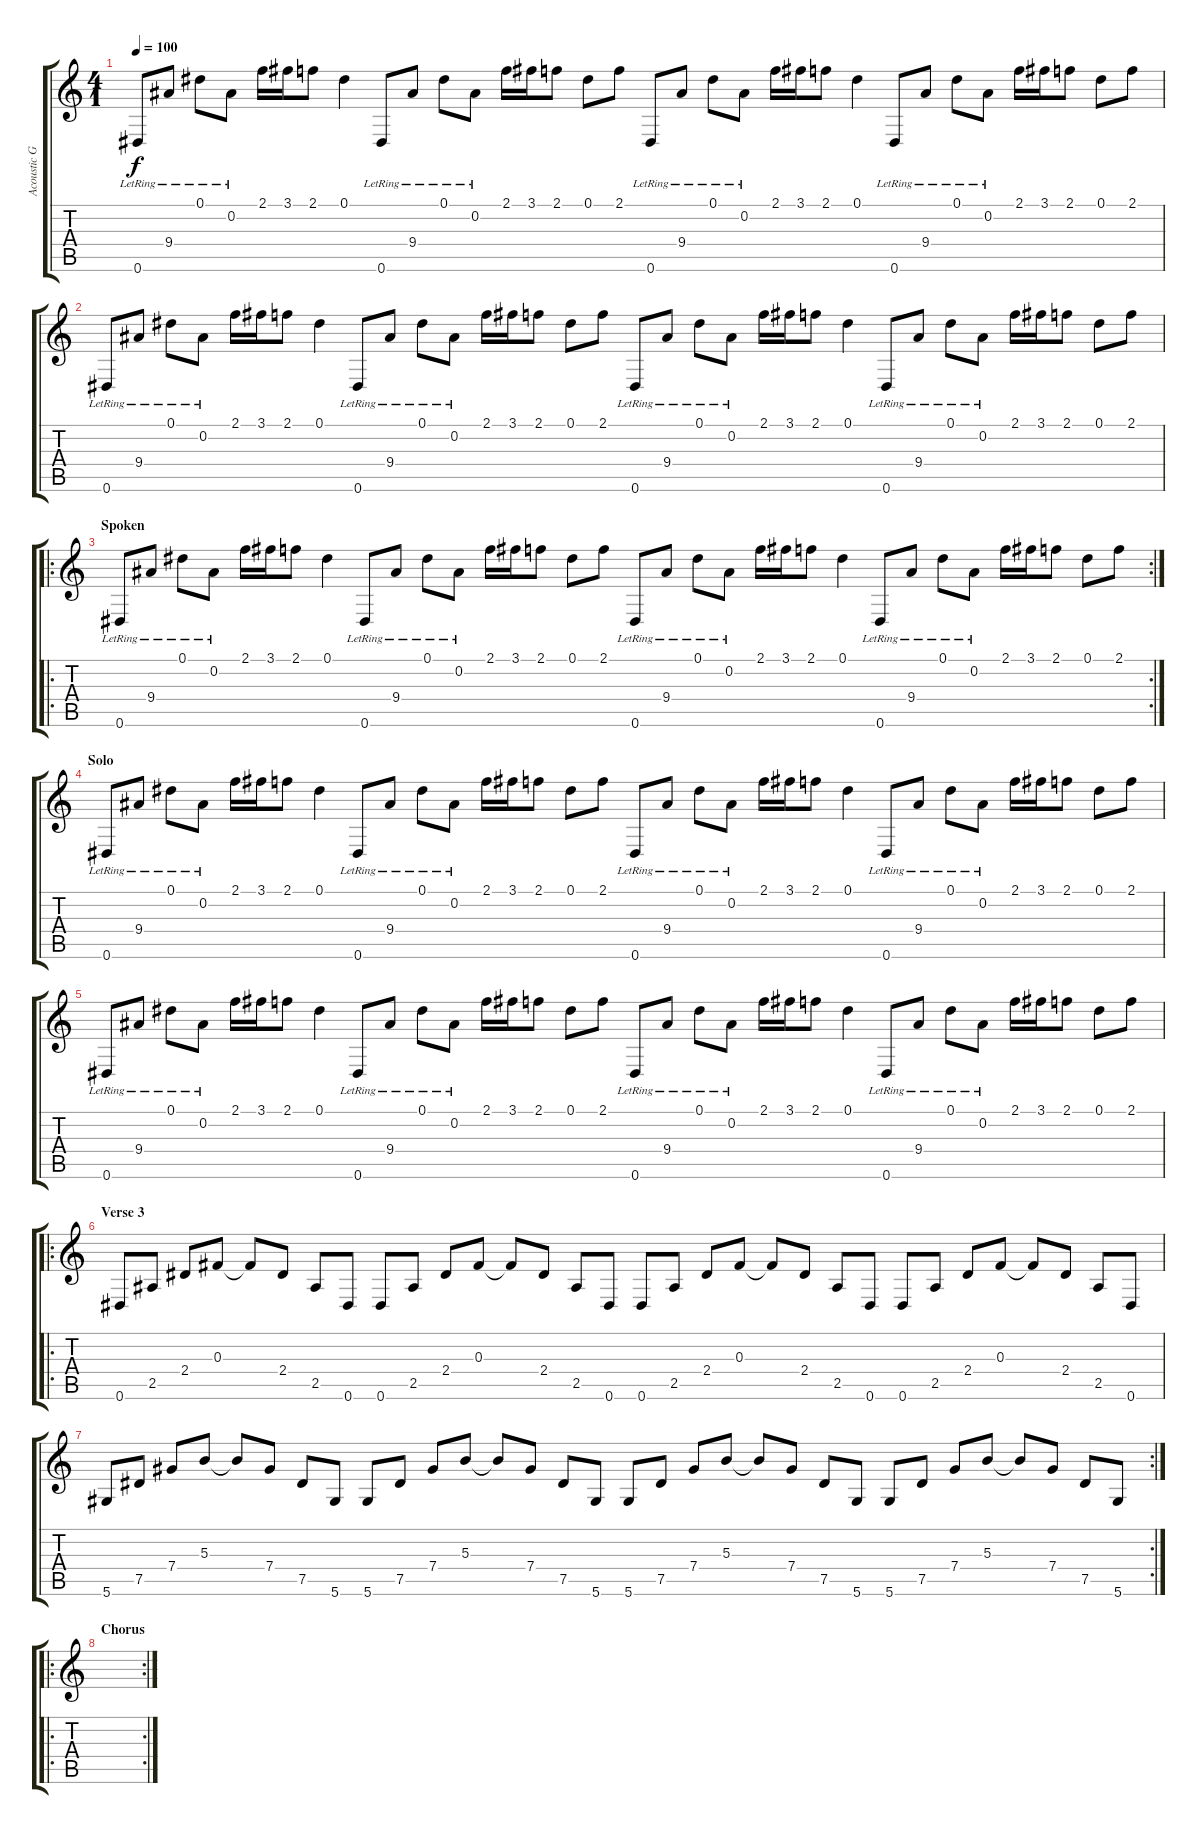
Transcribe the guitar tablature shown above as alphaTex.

\track ("Acoustic Guitar" "Acoustic G") {instrument acousticguitarsteel}
\staff {score tabs}
\tuning (Eb4 Bb3 Gb3 Db3 Ab2 Eb2) {hide}
\ts (4 1)
\tempo 100
\clef g2
\ks c
0.6{lr}.8{dy f} 9.4{lr}.8 0.1{lr}.8 0.2{lr}.8 2.1.16 3.1.16 2.1.8 0.1.4 0.6{lr}.8 9.4{lr}.8 0.1{lr}.8 0.2{lr}.8 2.1.16 3.1.16 2.1.8 0.1.8 2.1.8 0.6{lr}.8 9.4{lr}.8 0.1{lr}.8 0.2{lr}.8 2.1.16 3.1.16 2.1.8 0.1.4 0.6{lr}.8 9.4{lr}.8 0.1{lr}.8 0.2{lr}.8 2.1.16 3.1.16 2.1.8 0.1.8 2.1.8 |
0.6{lr}.8 9.4{lr}.8 0.1{lr}.8 0.2{lr}.8 2.1.16 3.1.16 2.1.8 0.1.4 0.6{lr}.8 9.4{lr}.8 0.1{lr}.8 0.2{lr}.8 2.1.16 3.1.16 2.1.8 0.1.8 2.1.8 0.6{lr}.8 9.4{lr}.8 0.1{lr}.8 0.2{lr}.8 2.1.16 3.1.16 2.1.8 0.1.4 0.6{lr}.8 9.4{lr}.8 0.1{lr}.8 0.2{lr}.8 2.1.16 3.1.16 2.1.8 0.1.8 2.1.8 |
\ro
\rc 2
\section ("" "Spoken")
0.6{lr}.8 9.4{lr}.8 0.1{lr}.8 0.2{lr}.8 2.1.16 3.1.16 2.1.8 0.1.4 0.6{lr}.8 9.4{lr}.8 0.1{lr}.8 0.2{lr}.8 2.1.16 3.1.16 2.1.8 0.1.8 2.1.8 0.6{lr}.8 9.4{lr}.8 0.1{lr}.8 0.2{lr}.8 2.1.16 3.1.16 2.1.8 0.1.4 0.6{lr}.8 9.4{lr}.8 0.1{lr}.8 0.2{lr}.8 2.1.16 3.1.16 2.1.8 0.1.8 2.1.8 |
\section ("" "Solo")
0.6{lr}.8 9.4{lr}.8 0.1{lr}.8 0.2{lr}.8 2.1.16 3.1.16 2.1.8 0.1.4 0.6{lr}.8 9.4{lr}.8 0.1{lr}.8 0.2{lr}.8 2.1.16 3.1.16 2.1.8 0.1.8 2.1.8 0.6{lr}.8 9.4{lr}.8 0.1{lr}.8 0.2{lr}.8 2.1.16 3.1.16 2.1.8 0.1.4 0.6{lr}.8 9.4{lr}.8 0.1{lr}.8 0.2{lr}.8 2.1.16 3.1.16 2.1.8 0.1.8 2.1.8 |
0.6{lr}.8 9.4{lr}.8 0.1{lr}.8 0.2{lr}.8 2.1.16 3.1.16 2.1.8 0.1.4 0.6{lr}.8 9.4{lr}.8 0.1{lr}.8 0.2{lr}.8 2.1.16 3.1.16 2.1.8 0.1.8 2.1.8 0.6{lr}.8 9.4{lr}.8 0.1{lr}.8 0.2{lr}.8 2.1.16 3.1.16 2.1.8 0.1.4 0.6{lr}.8 9.4{lr}.8 0.1{lr}.8 0.2{lr}.8 2.1.16 3.1.16 2.1.8 0.1.8 2.1.8 |
\ro
\section ("" "Verse 3")
0.6.8 2.5.8 2.4.8 0.3.8 0.3{t}.8 2.4.8 2.5.8 0.6.8 0.6.8 2.5.8 2.4.8 0.3.8 0.3{t}.8 2.4.8 2.5.8 0.6.8 0.6.8 2.5.8 2.4.8 0.3.8 0.3{t}.8 2.4.8 2.5.8 0.6.8 0.6.8 2.5.8 2.4.8 0.3.8 0.3{t}.8 2.4.8 2.5.8 0.6.8 |
\rc 2
5.6.8 7.5.8 7.4.8 5.3.8 5.3{t}.8 7.4.8 7.5.8 5.6.8 5.6.8 7.5.8 7.4.8 5.3.8 5.3{t}.8 7.4.8 7.5.8 5.6.8 5.6.8 7.5.8 7.4.8 5.3.8 5.3{t}.8 7.4.8 7.5.8 5.6.8 5.6.8 7.5.8 7.4.8 5.3.8 5.3{t}.8 7.4.8 7.5.8 5.6.8 |
\ro
\rc 2
\section ("" "Chorus")
